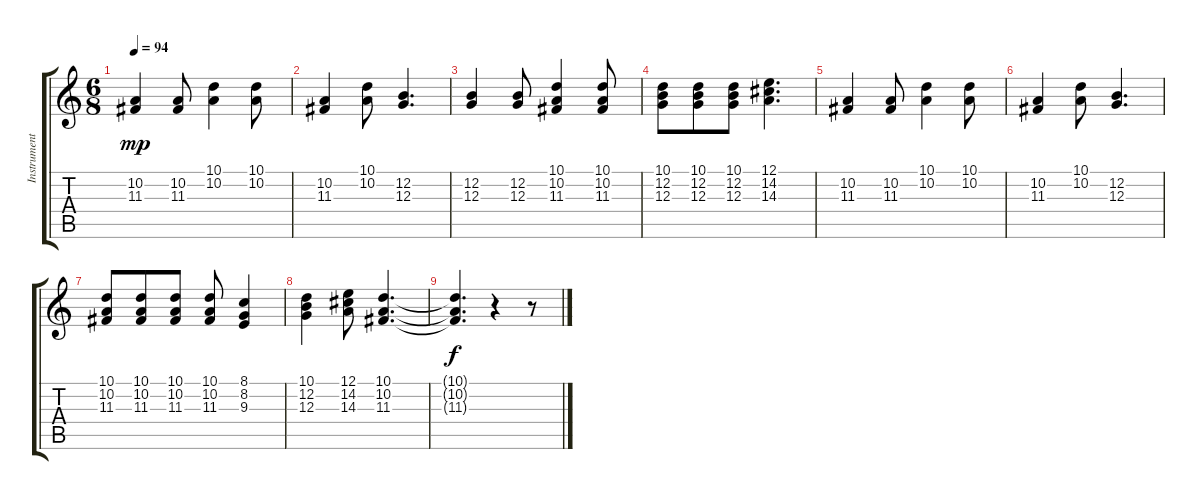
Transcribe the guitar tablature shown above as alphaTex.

\track ("Instrument 5 (Ocarina)" "Instrument") {instrument ocarina}
\staff {score tabs}
\tuning (E4 B3 G3 D3 A2 E2) {hide}
\ts (6 8)
\tempo 94
\clef g2
\ks c
(10.2 11.3).4{dy mp} (10.2 11.3).8 (10.1 10.2).4 (10.1 10.2).8 |
(10.2 11.3).4 (10.1 10.2).8 (12.2 12.3).4{d} |
(12.2 12.3).4 (12.2 12.3).8 (10.1 10.2 11.3).4 (10.1 10.2 11.3).8 |
(10.1 12.2 12.3).8 (10.1 12.2 12.3).8 (10.1 12.2 12.3).8 (12.1 14.2 14.3).4{d} |
(10.2 11.3).4 (10.2 11.3).8 (10.1 10.2).4 (10.1 10.2).8 |
(10.2 11.3).4 (10.1 10.2).8 (12.2 12.3).4{d} |
(10.1 10.2 11.3).8 (10.1 10.2 11.3).8 (10.1 10.2 11.3).8 (10.1 10.2 11.3).8 (8.1 8.2 9.3).4 |
(10.1 12.2 12.3).4 (12.1 14.2 14.3).8 (10.1 10.2 11.3).4{d} |
(10.1{t} 10.2{t} 11.3{t}).4{d dy f} r.4 r.8
